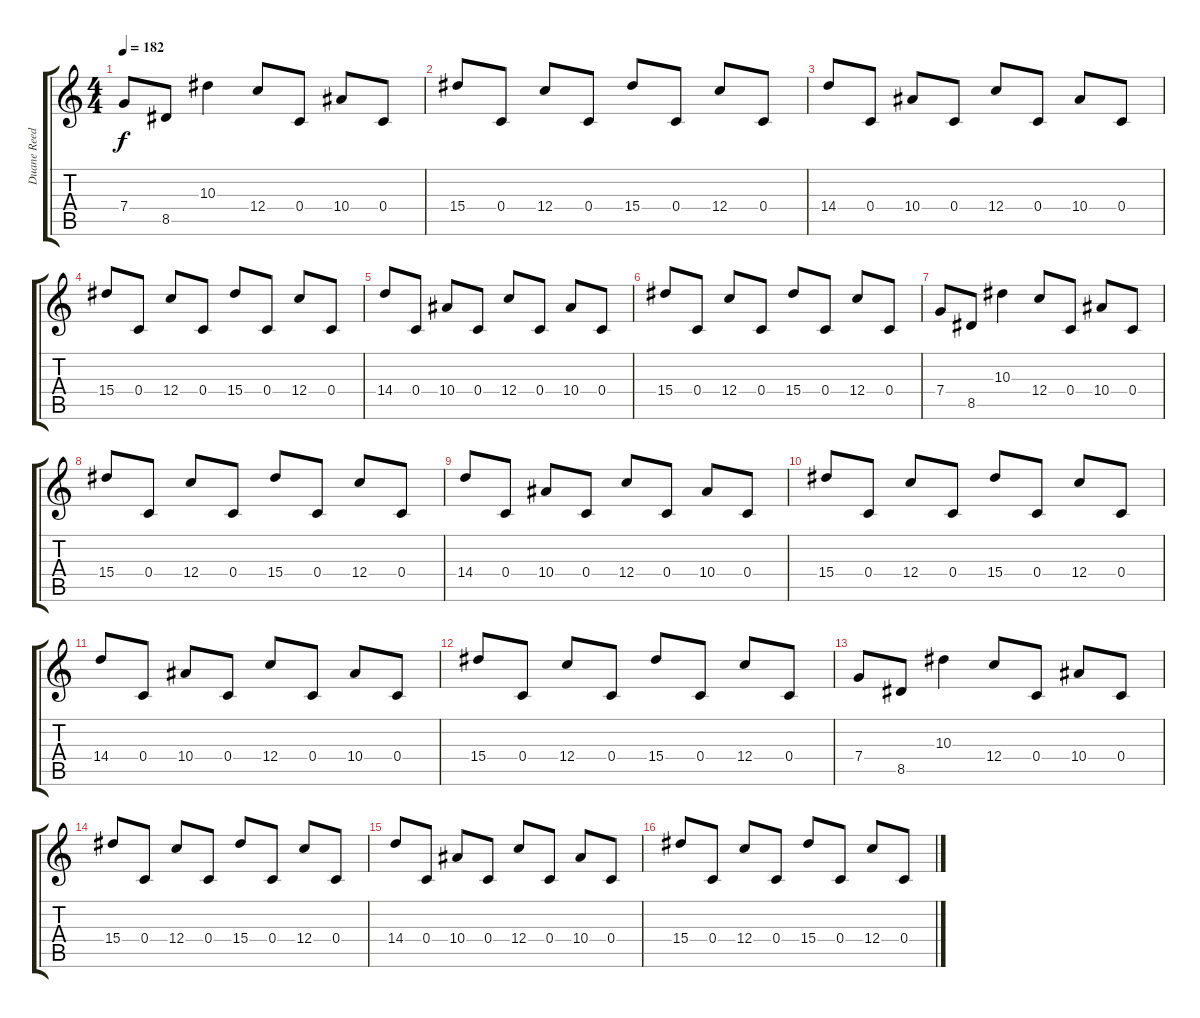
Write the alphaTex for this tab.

\track ("Duane Reed" "Duane Reed") {instrument overdrivenguitar}
\staff {score tabs}
\tuning (D4 A3 F3 C3 G2 C2) {hide}
\ts (4 4)
\tempo 182
\clef g2
\ks c
7.4.8{dy f} 8.5.8 10.3.4 12.4.8 0.4.8 10.4.8 0.4.8 |
15.4.8 0.4.8 12.4.8 0.4.8 15.4.8 0.4.8 12.4.8 0.4.8 |
14.4.8 0.4.8 10.4.8 0.4.8 12.4.8 0.4.8 10.4.8 0.4.8 |
15.4.8 0.4.8 12.4.8 0.4.8 15.4.8 0.4.8 12.4.8 0.4.8 |
14.4.8 0.4.8 10.4.8 0.4.8 12.4.8 0.4.8 10.4.8 0.4.8 |
15.4.8 0.4.8 12.4.8 0.4.8 15.4.8 0.4.8 12.4.8 0.4.8 |
7.4.8 8.5.8 10.3.4 12.4.8 0.4.8 10.4.8 0.4.8 |
15.4.8 0.4.8 12.4.8 0.4.8 15.4.8 0.4.8 12.4.8 0.4.8 |
14.4.8 0.4.8 10.4.8 0.4.8 12.4.8 0.4.8 10.4.8 0.4.8 |
15.4.8 0.4.8 12.4.8 0.4.8 15.4.8 0.4.8 12.4.8 0.4.8 |
14.4.8 0.4.8 10.4.8 0.4.8 12.4.8 0.4.8 10.4.8 0.4.8 |
15.4.8 0.4.8 12.4.8 0.4.8 15.4.8 0.4.8 12.4.8 0.4.8 |
7.4.8 8.5.8 10.3.4 12.4.8 0.4.8 10.4.8 0.4.8 |
15.4.8 0.4.8 12.4.8 0.4.8 15.4.8 0.4.8 12.4.8 0.4.8 |
14.4.8 0.4.8 10.4.8 0.4.8 12.4.8 0.4.8 10.4.8 0.4.8 |
15.4.8 0.4.8 12.4.8 0.4.8 15.4.8 0.4.8 12.4.8 0.4.8
